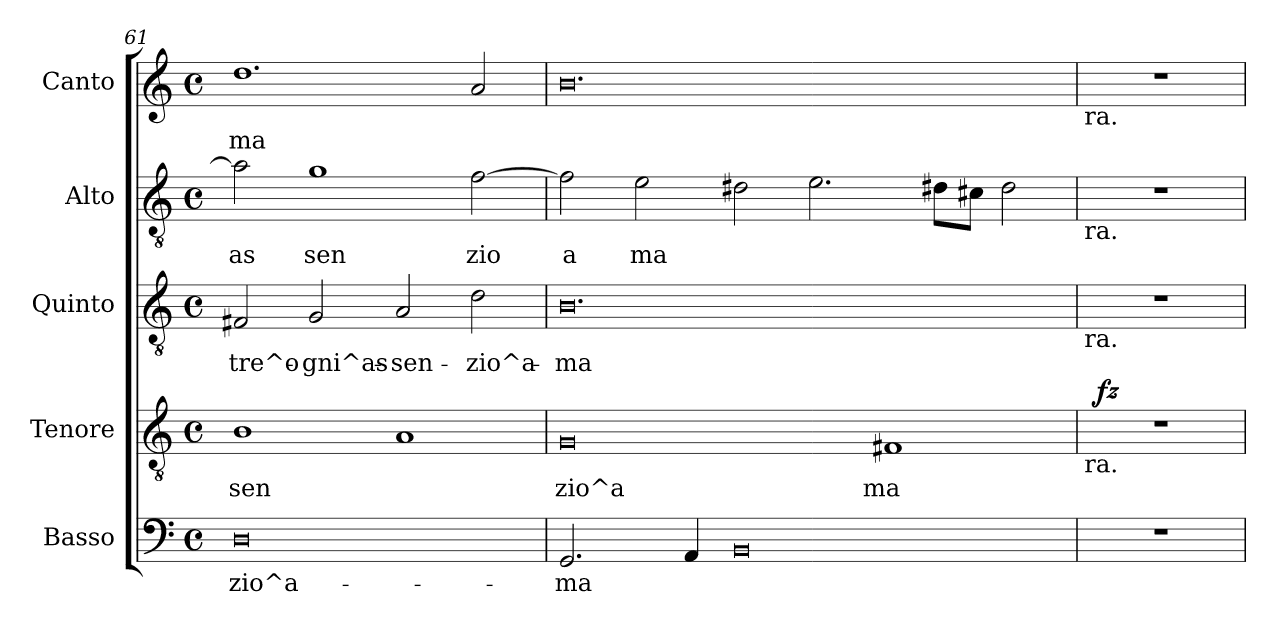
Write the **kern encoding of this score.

**kern	**text	**kern	**text	**dynam	**kern	**text	**kern	**text	**kern	**text
*part5	*part5	*part4	*part4	*part4	*part3	*part3	*part2	*part2	*part1	*part1
*staff5	*staff5	*staff4	*staff4	*staff4	*staff3	*staff3	*staff2	*staff2	*staff1	*staff1
*I"Basso	*	*I"Tenore	*	*	*I"Quinto	*	*I"Alto	*	*I"Canto	*
*clefF4	*	*clefGv2	*	*	*clefGv2	*	*clefGv2	*	*clefG2	*
*k[]	*	*k[]	*	*	*k[]	*	*k[]	*	*k[]	*
*C:	*	*C:	*	*	*C:	*	*C:	*	*C:	*
*M4/4	*	*M4/4	*	*	*M4/4	*	*M4/4	*	*M4/4	*
*met(c)	*	*met(c)	*	*	*met(c)	*	*met(c)	*	*met(c)	*
=61	=61	=61	=61	=61	=61	=61	=61	=61	=61	=61
!	!LO:LY:b:cj	!	!LO:LY:b:cj	!	!	!LO:LY:b:cj	!	!LO:LY:b:cj	!	!LO:LY:b:cj
0D	-zio^a-	1B	sen	.	2F#X/	-tre^o-	2a\]	as	1.dd	ma
!	!	!	!	!	!	!LO:LY:b:cj	!	!LO:LY:b:cj	!	!
.	.	.	.	.	2G/	-gni^as-	1g	sen	.	.
!	!	!	!LO:LY:b:cj	!	!	!LO:LY:b:cj	!	!	!	!
.	.	1A	.	.	2A/	-sen-	.	.	.	.
!	!	!	!	!	!	!LO:LY:b:cj	!	!LO:LY:b:cj	!	!LO:LY:b:cj
.	.	.	.	.	2d\	-zio^a-	[>2f\	zio	2a/	.
=62	=62	=62	=62	=62	=62	=62	=62	=62	=62	=62
!	!LO:LY:b:cj	!	!LO:LY:b:cj	!	!	!LO:LY:b:cj	!	!LO:LY:b:cj	!	!LO:LY:b:cj
2.GG/	-ma-	0G	zio^a	.	0.B	-ma-	2f\]	a	0.b	.
!	!	!	!	!	!	!	!	!LO:LY:b:cj	!	!
.	.	.	.	.	.	.	2e\	ma	.	.
!	!LO:LY:b:cj	!	!	!	!	!	!	!	!	!
4AA/	--	.	.	.	.	.	.	.	.	.
!	!LO:LY:b:cj	!	!	!	!	!	!	!LO:LY:b:cj	!	!
0BB	--	.	.	.	.	.	2d#X\	.	.	.
!	!	!	!	!	!	!	!	!LO:LY:b:cj	!	!
.	.	.	.	.	.	.	2.e\	.	.	.
!	!	!	!LO:LY:b:cj	!	!	!	!	!	!	!
.	.	1F#X	ma	.	.	.	.	.	.	.
!	!	!	!	!	!	!	!	!LO:LY:b:cj	!	!
.	.	.	.	.	.	.	8d#X\L	.	.	.
!	!	!	!	!	!	!	!	!LO:LY:b:cj	!	!
.	.	.	.	.	.	.	8c#X\J	.	.	.
!	!	!	!	!	!	!	!	!LO:LY:b:cj	!	!
.	.	.	.	.	.	.	2d#\	.	.	.
=63	=63	=63	=63	=63	=63	=63	=63	=63	=63	=63
*	*	*^	*	*	*	*	*	*	*	*
!	!	!	!	!	!	!	!	!	!	!LO:TX:b:t=ra.	!
!	!	!	!	!	!	!	!	!LO:TX:b:t=ra.	!	!	!
!	!	!	!	!	!	!LO:TX:b:t=ra.	!	!	!	!	!
!	!	!LO:TX:b:t=ra.	!	!	!	!	!	!	!	!	!
1r	.	1r	32ryy	.	.	1r	.	1r	.	1r	.
!	!	!	!	!	!LO:DY:b	!	!	!	!	!	!
.	.	.	2ryy	.	fz	.	.	.	.	.	.
.	.	.	4...ryy	.	.	.	.	.	.	.	.
*	*	*v	*v	*	*	*	*	*	*	*	*
=	=	=	=	=	=	=	=	=	=	=
*-	*-	*-	*-	*-	*-	*-	*-	*-	*-	*-
